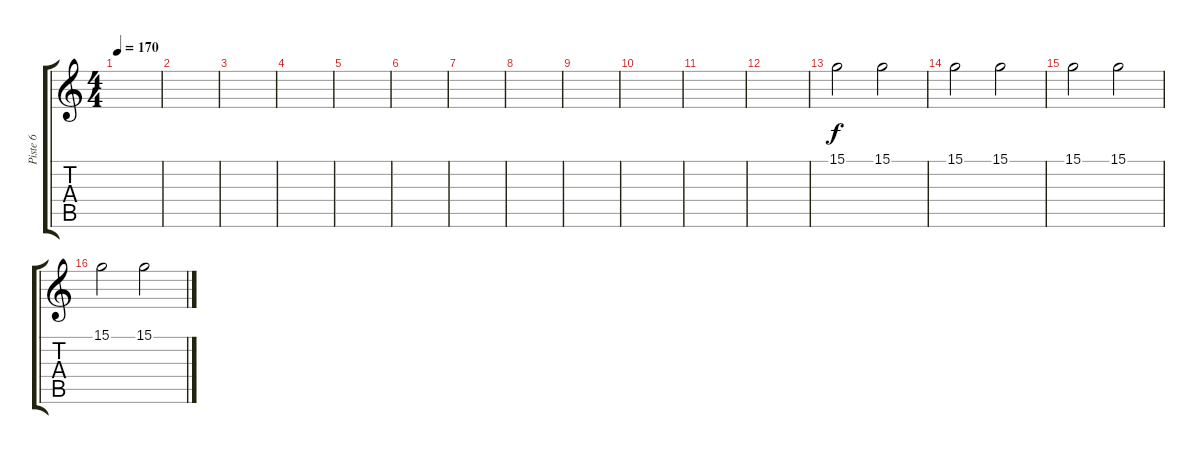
\track ("Piste 6" "Piste 6") {instrument stringensemble1}
\staff {score tabs}
\tuning (E4 B3 G3 D3 A2 E2) {hide}
\ts (4 4)
\tempo 170
\clef g2
\ks c
|
|
|
|
|
|
|
|
|
|
|
|
15.1.2 15.1.2 |
15.1.2 15.1.2 |
15.1.2 15.1.2 |
15.1.2 15.1.2
